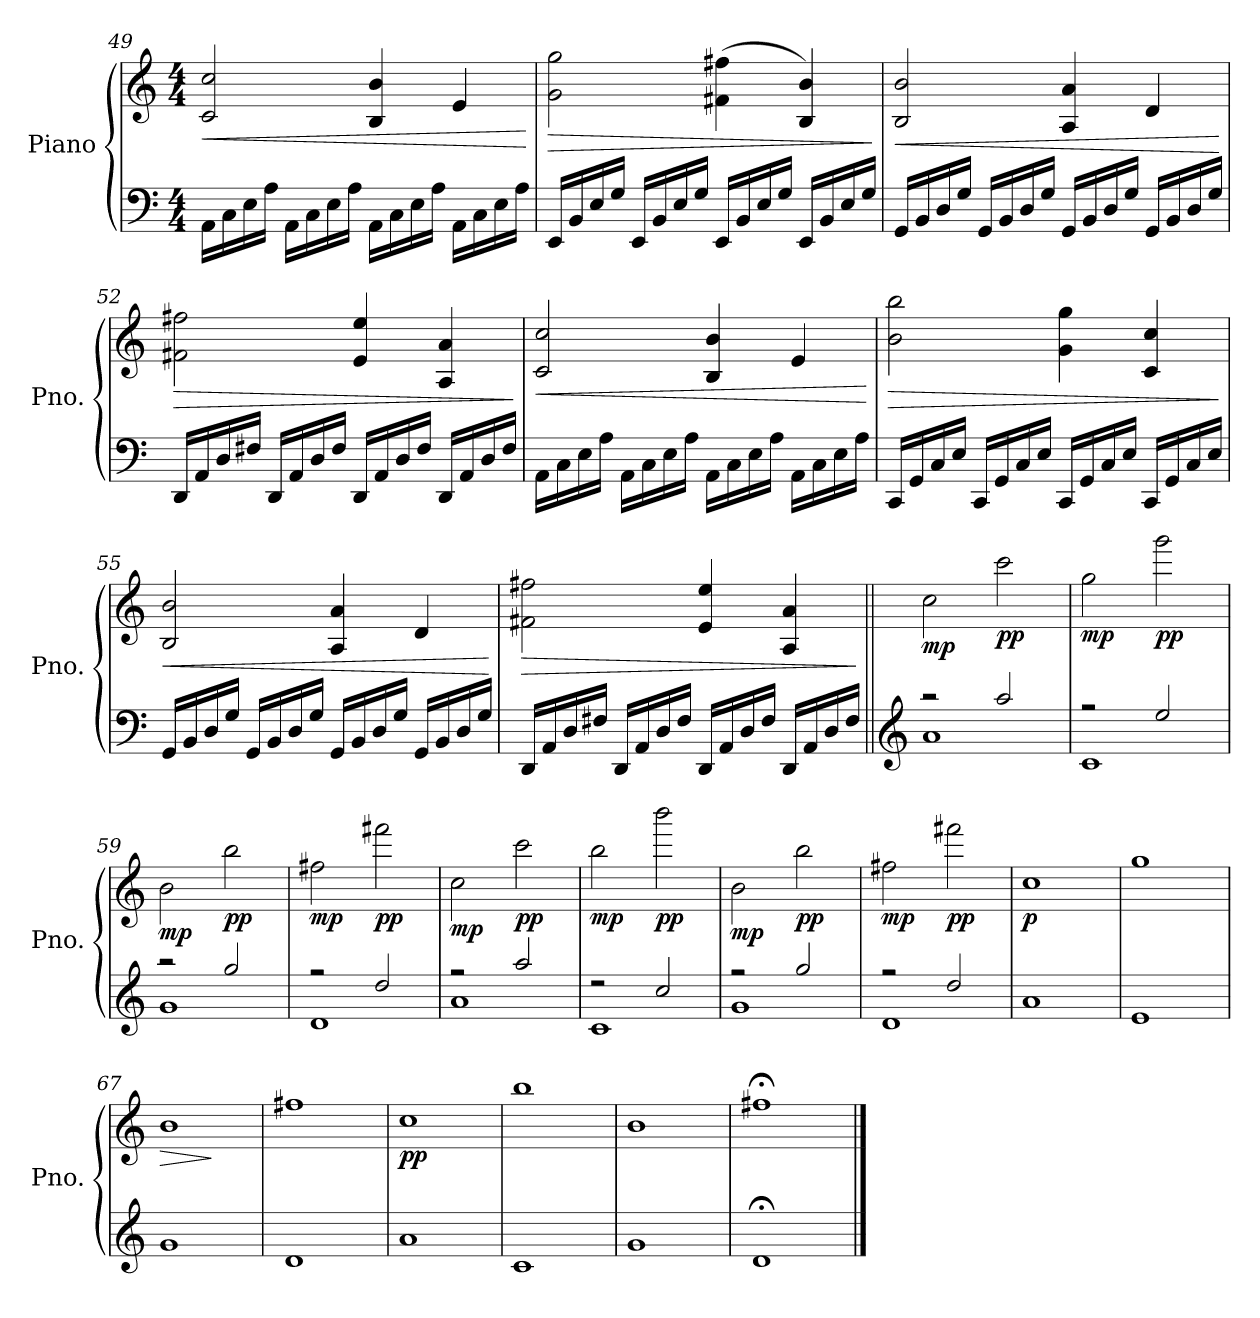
**kern	**kern	**dynam
*part1	*part1	*part1
*staff2	*staff1	*staff1/2
*I"Piano	*	*
*I'Pno.	*	*
*clefF4	*clefG2	*
*k[]	*k[]	*
*M4/4	*M4/4	*
=49	=49	=49
!	!	!LO:HP:b
16AA\LL	2c/ 2cc/	<
16C\	.	.
16E\	.	.
16A\JJ	.	.
16AA\LL	.	.
16C\	.	.
16E\	.	.
16A\JJ	.	.
16AA\LL	4B/ 4b/	.
16C\	.	.
16E\	.	.
16A\JJ	.	.
16AA\LL	4e/	.
16C\	.	.
16E\	.	.
16A\JJ	.	.
.	.	[
!!LO:LB:g=z
=50	=50	=50
!	!	!LO:HP:b
16EE/LL	2g\ 2gg\	>
16BB/	.	.
16E/	.	.
16G/JJ	.	.
16EE/LL	.	.
16BB/	.	.
16E/	.	.
16G/JJ	.	.
16EE/LL	(4f#X\ 4ff#X\	.
16BB/	.	.
16E/	.	.
16G/JJ	.	.
16EE/LL	4B/ 4b/)	.
16BB/	.	.
16E/	.	.
16G/JJ	.	.
.	.	]
=51	=51	=51
!	!	!LO:HP:b
16GG/LL	2B/ 2b/	<
16BB/	.	.
16D/	.	.
16G/JJ	.	.
16GG/LL	.	.
16BB/	.	.
16D/	.	.
16G/JJ	.	.
16GG/LL	4A/ 4a/	.
16BB/	.	.
16D/	.	.
16G/JJ	.	.
16GG/LL	4d/	.
16BB/	.	.
16D/	.	.
16G/JJ	.	.
.	.	[
!!LO:LB:g=z
=52	=52	=52
!	!	!LO:HP:b
16DD/LL	2f#X\ 2ff#X\	>
16AA/	.	.
16D/	.	.
16F#X/JJ	.	.
16DD/LL	.	.
16AA/	.	.
16D/	.	.
16F#/JJ	.	.
16DD/LL	4e/ 4ee/	.
16AA/	.	.
16D/	.	.
16F#/JJ	.	.
16DD/LL	4A/ 4a/	.
16AA/	.	.
16D/	.	.
16F#/JJ	.	.
.	.	]
=53	=53	=53
!	!	!LO:HP:b
16AA\LL	2c/ 2cc/	<
16C\	.	.
16E\	.	.
16A\JJ	.	.
16AA\LL	.	.
16C\	.	.
16E\	.	.
16A\JJ	.	.
16AA\LL	4B/ 4b/	.
16C\	.	.
16E\	.	.
16A\JJ	.	.
16AA\LL	4e/	.
16C\	.	.
16E\	.	.
16A\JJ	.	.
.	.	[
!!LO:LB:g=z
=54	=54	=54
!	!	!LO:HP:b
16CC/LL	2b\ 2bb\	>
16GG/	.	.
16C/	.	.
16E/JJ	.	.
16CC/LL	.	.
16GG/	.	.
16C/	.	.
16E/JJ	.	.
16CC/LL	4g\ 4gg\	.
16GG/	.	.
16C/	.	.
16E/JJ	.	.
16CC/LL	4c/ 4cc/	.
16GG/	.	.
16C/	.	.
16E/JJ	.	.
.	.	]
=55	=55	=55
!	!	!LO:HP:b
16GG/LL	2B/ 2b/	<
16BB/	.	.
16D/	.	.
16G/JJ	.	.
16GG/LL	.	.
16BB/	.	.
16D/	.	.
16G/JJ	.	.
16GG/LL	4A/ 4a/	.
16BB/	.	.
16D/	.	.
16G/JJ	.	.
16GG/LL	4d/	.
16BB/	.	.
16D/	.	.
16G/JJ	.	.
.	.	[
!!LO:PB:g=z
=56	=56	=56
!	!	!LO:HP:b
16DD/LL	2f#X\ 2ff#X\	>
16AA/	.	.
16D/	.	.
16F#X/JJ	.	.
16DD/LL	.	.
16AA/	.	.
16D/	.	.
16F#/JJ	.	.
16DD/LL	4e/ 4ee/	.
16AA/	.	.
16D/	.	.
16F#/JJ	.	.
16DD/LL	4A/ 4a/	.
16AA/	.	.
16D/	.	.
16F#/JJ	.	.
.	.	]
=57||	=57||	=57||
*clefG2	*	*
*^	*	*
!	!	!	!LO:DY:b
2r	1a	2cc\	mp
!	!	!	!LO:DY:b
2aa/	.	2ccc\	pp
=58	=58	=58	=58
!	!	!	!LO:DY:b
2r	1c	2gg\	mp
!	!	!	!LO:DY:b
2ee/	.	2ggg\	pp
=59	=59	=59	=59
!	!	!	!LO:DY:b
2r	1g	2b\	mp
!	!	!	!LO:DY:b
2gg/	.	2bb\	pp
=60	=60	=60	=60
!	!	!	!LO:DY:b
2r	1d	2ff#X\	mp
!	!	!	!LO:DY:b
2dd/	.	2fff#X\	pp
=61	=61	=61	=61
!	!	!	!LO:DY:b
2r	1a	2cc\	mp
!	!	!	!LO:DY:b
2aa/	.	2ccc\	pp
!!LO:LB:g=z
=62	=62	=62	=62
!	!	!	!LO:DY:b
2r	1c	2bb\	mp
!	!	!	!LO:DY:b
2cc/	.	2bbb\	pp
=63	=63	=63	=63
!	!	!	!LO:DY:b
2r	1g	2b\	mp
!	!	!	!LO:DY:b
2gg/	.	2bb\	pp
=64	=64	=64	=64
!	!	!	!LO:DY:b
2r	1d	2ff#X\	mp
!	!	!	!LO:DY:b
2dd/	.	2fff#X\	pp
*v	*v	*	*
=65	=65	=65
!	!	!LO:DY:b
1a	1cc	p
=66	=66	=66
1e	1gg	.
=67	=67	=67
!	!	!LO:HP:b
1g	1b	>
.	.	]
=68	=68	=68
1d	1ff#X	.
=69	=69	=69
!	!	!LO:DY:b
1a	1cc	pp
=70	=70	=70
1c	1bb	.
=71	=71	=71
1g	1b	.
=72	=72	=72
1d;<	1ff#X;<	.
==	==	==
*-	*-	*-
